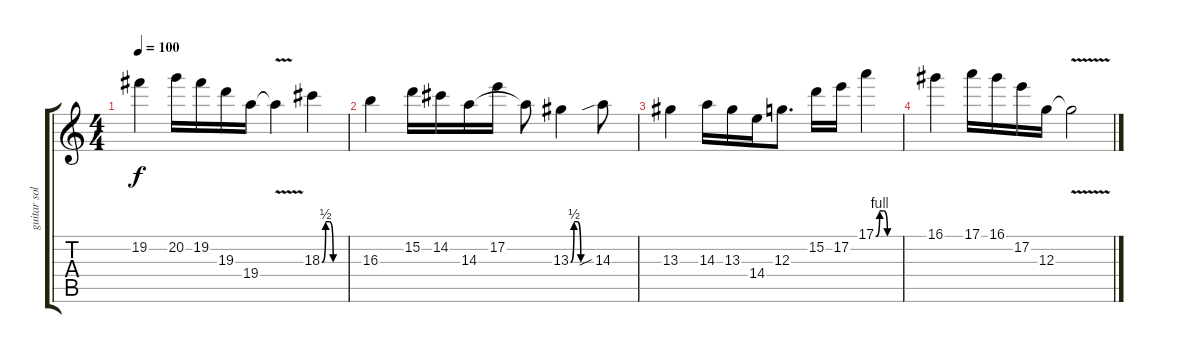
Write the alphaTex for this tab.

\track ("guitar solo harmonie " "guitar sol") {instrument overdrivenguitar}
\staff {score tabs}
\tuning (E4 B3 G3 D3 A2 E2) {hide}
\ts (4 4)
\tempo 100
\clef g2
\ks c
19.2.4{dy f} 20.2.16 19.2.16 19.3.16 19.4.16 19.4{v t}.4 18.3{be (custom 0 0 10 2 20 2 30 0 60 0)}.4 |
16.3.4 15.2.16 14.2.16 14.3.16 17.2.16 14.3{t}.8 13.3{be (custom 0 0 10 2 20 2 30 0 60 0)}.4 14.3{sib}.8 |
13.3.4 14.3.16 13.3.16 14.4.16 12.3.8{d} 15.2.16 17.2.16 17.1{be (custom 0 0 10 4 20 4 30 0 60 0)}.4 |
16.1.4 17.1.16 16.1.16 17.2.16 12.3.16 12.3{v t}.2
